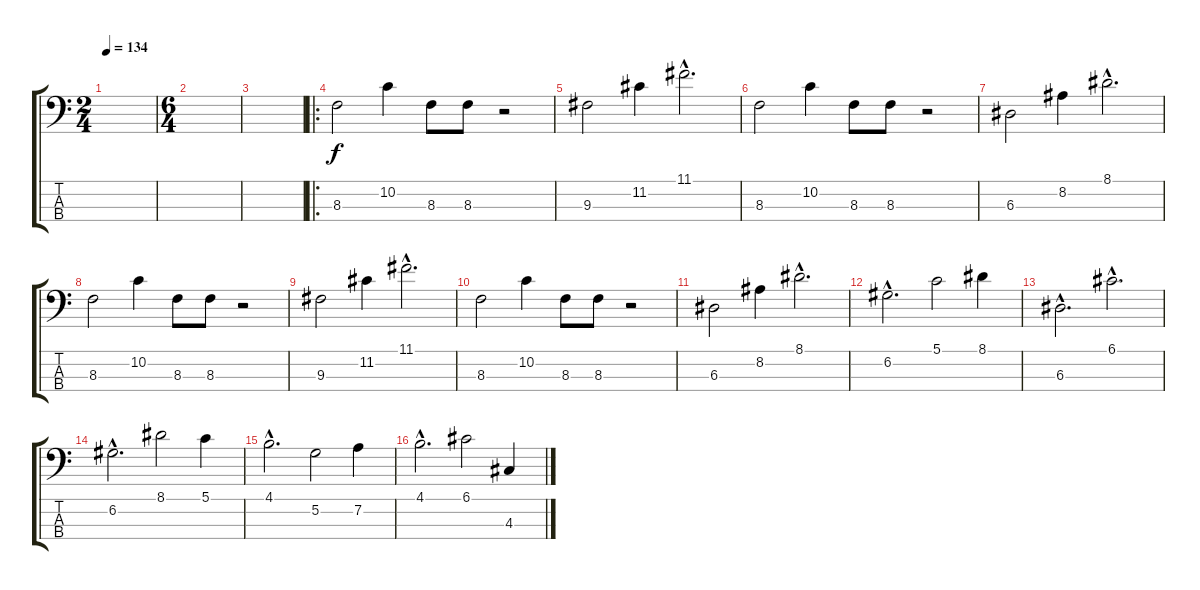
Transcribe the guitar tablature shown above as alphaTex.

\track "" {instrument electricbassfinger}
\staff {score tabs}
\tuning (G2 D2 A1 E1) {hide}
\ts (2 4)
\tempo 134
\clef f4
\ks c
|
\ts (6 4)
|
|
\ro
8.3.2 10.2.4 8.3.8 8.3.8 r.2 |
9.3.2 11.2.4 11.1{hac}.2{d} |
8.3.2 10.2.4 8.3.8 8.3.8 r.2 |
6.3.2 8.2.4 8.1{hac}.2{d} |
8.3.2 10.2.4 8.3.8 8.3.8 r.2 |
9.3.2 11.2.4 11.1{hac}.2{d} |
8.3.2 10.2.4 8.3.8 8.3.8 r.2 |
6.3.2 8.2.4 8.1{hac}.2{d} |
6.2{hac}.2{d} 5.1.2 8.1.4 |
6.3{hac}.2{d} 6.1{hac}.2{d} |
6.2{hac}.2{d} 8.1.2 5.1.4 |
4.1{hac}.2{d} 5.2.2 7.2.4 |
4.1{hac}.2{d} 6.1.2 4.3.4
